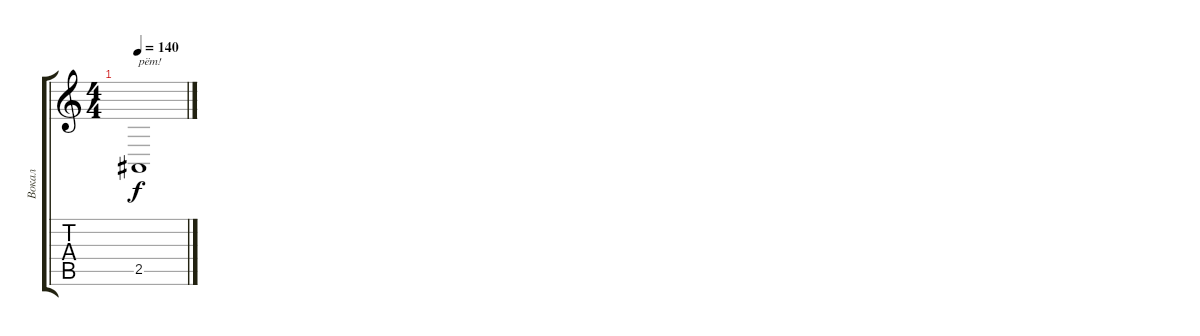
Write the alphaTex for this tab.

\track ("Вокал" "Вокал") {instrument altosax}
\staff {score tabs}
\tuning (Eb4 Bb3 Gb3 Db3 Ab2 Eb2) {hide}
\ts (4 4)
\tempo 140
\clef g2
\ks c
2.5.1{txt "рёт!" dy f}
